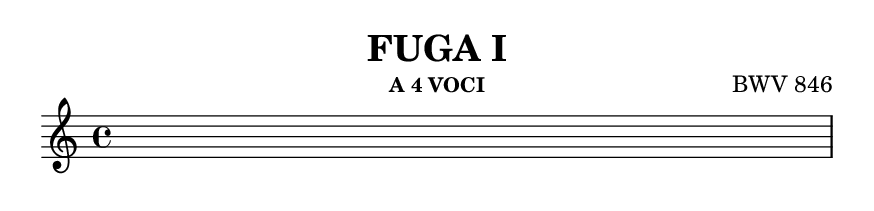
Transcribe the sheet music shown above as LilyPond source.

%% Generated by lilypond-book
%% Options: [exampleindent=10.16\mm,indent=0\mm,line-width=160\mm,noragged-right,paper-height=845.047\pt,paper-width=597.508\pt,papersize="a5",quote]
\include "lilypond-book-preamble.ly"


% ****************************************************************
% Start cut-&-pastable-section
% ****************************************************************

#(ly:set-option 'eps-box-padding 3.000000)



\paper {
  #(set-paper-size "a5")
  indent = 0\mm
  ragged-right = ##f
}

\layout {
  
}




% ****************************************************************
% ly snippet:
% ****************************************************************
\sourcefileline 1069
\book {
  \paper {
    indent = 0\mm
    scoreTitleMarkup = \markup {
      \fill-line {
        \null
        \override #`(direction . ,UP) {
          \dir-column {
            \center-align \fontsize #-1 \bold
              \fromproperty #'header:mycustomtext %% Camp definit per l'usuari
            \center-align \fontsize #4 \bold
              \fromproperty #'header:piece
          }
        }
        \fromproperty #'header:opus
      }
    }
  }
  \header { tagline = ##f }
  \score {
    \header {
      piece = "FUGA I"
      mycustomtext = "A 4 VOCI" %% Camp definit per l'usuari
      opus = "BWV 846"
    }
    { s1 }
  }
}


% ****************************************************************
% end ly snippet
% ****************************************************************
